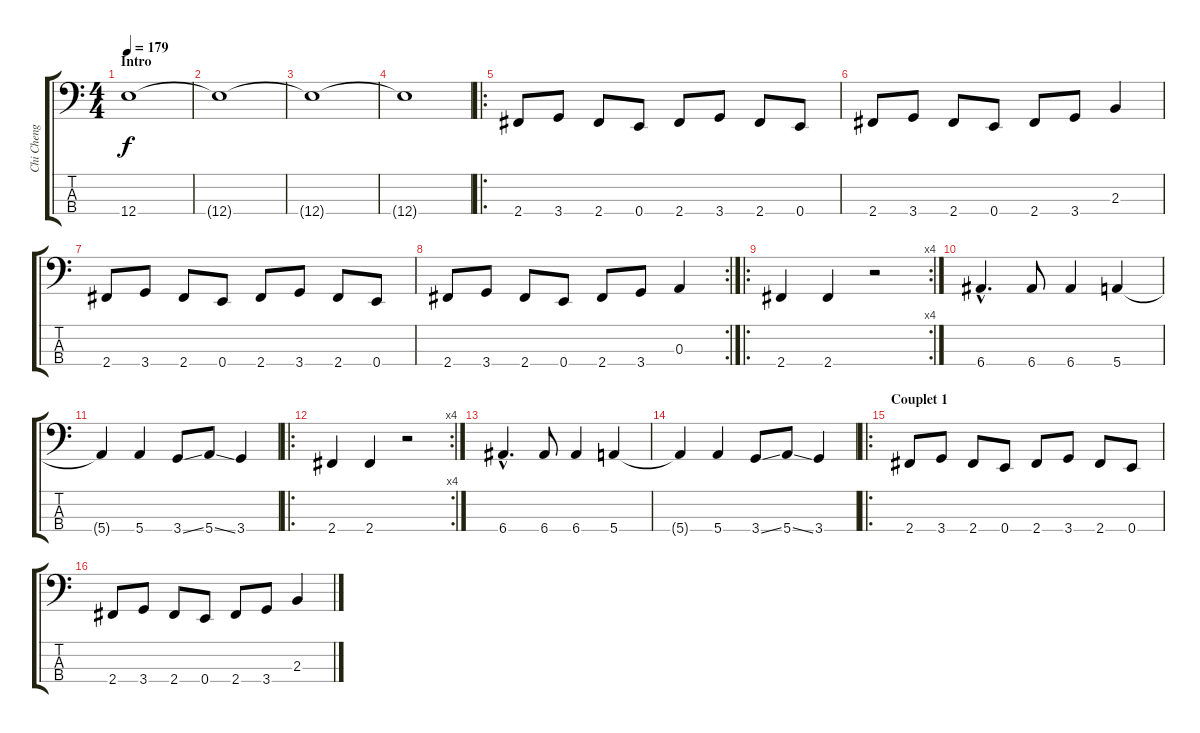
\track ("Chi Cheng [bass]" "Chi Cheng ") {instrument electricbassfinger}
\staff {score tabs}
\tuning (G2 D2 A1 E1) {hide}
\ts (4 4)
\section ("" "Intro")
\tempo 179
\clef f4
\ks c
12.4.1{dy f volume 6 instrument electricbassfinger} |
12.4{t}.1 |
12.4{t}.1 |
12.4{t}.1 |
\ro
2.4.8{volume 13} 3.4.8 2.4.8 0.4.8 2.4.8 3.4.8 2.4.8 0.4.8 |
2.4.8 3.4.8 2.4.8 0.4.8 2.4.8 3.4.8 2.3.4 |
2.4.8 3.4.8 2.4.8 0.4.8 2.4.8 3.4.8 2.4.8 0.4.8 |
\rc 2
2.4.8 3.4.8 2.4.8 0.4.8 2.4.8 3.4.8 0.3.4 |
\ro
\rc 4
2.4.4 2.4.4 r.2 |
6.4{hac}.4{d} 6.4.8 6.4.4 5.4.4 |
5.4{t}.4 5.4.4 3.4{ss}.8 5.4{ss}.8 3.4.4 |
\ro
\rc 4
2.4.4 2.4.4 r.2 |
6.4{hac}.4{d} 6.4.8 6.4.4 5.4.4 |
5.4{t}.4 5.4.4 3.4{ss}.8 5.4{ss}.8 3.4.4 |
\ro
\section ("" "Couplet 1")
2.4.8{volume 13} 3.4.8 2.4.8 0.4.8 2.4.8 3.4.8 2.4.8 0.4.8 |
2.4.8 3.4.8 2.4.8 0.4.8 2.4.8 3.4.8 2.3.4
